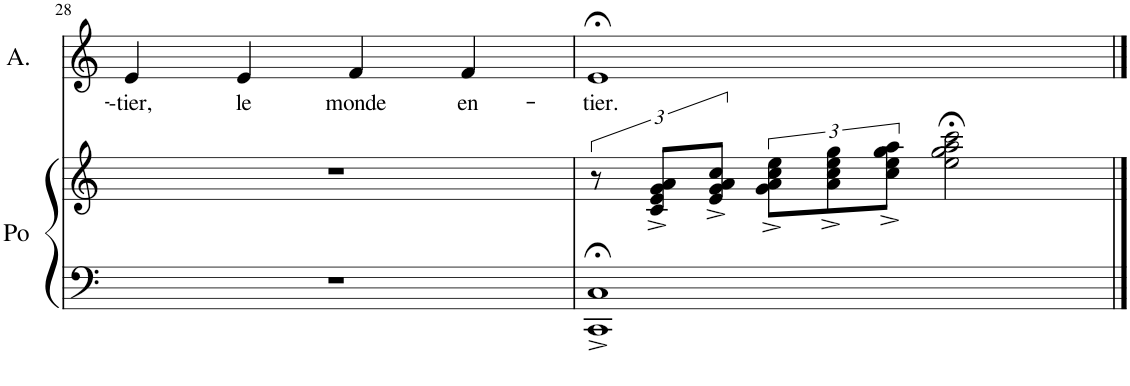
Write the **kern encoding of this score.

**kern	**kern	**kern	**text
*part2	*part2	*part1	*part1
*staff3	*staff2	*staff1	*staff1
*I"Po	*	*I"A.	*
*I'Po	*	*I'A.	*
!!LO:PB:g=z
*clefF4	*clefG2	*clefG2	*
*k[]	*k[]	*k[]	*
*M4/4	*M4/4	*M4/4	*
*met(c)	*met(c)	*met(c)	*
=28	=28	=28	=28
!	!	!	!LO:LY:b
1r	1r	4e/	--tier,
!	!	!	!LO:LY:b
.	.	4e/	le
!	!	!	!LO:LY:b
.	.	4f/	monde
!	!	!	!LO:LY:b
.	.	4f/	en-
=29	=29	=29	=29
!	!	!	!LO:LY:b
1CC;<^ 1C;<^	12r	1e;<	-tier.
.	12c/^ 12e/^ 12g/^ 12a/^L	.	.
.	12e/^ 12g/^ 12a/^ 12cc/^J	.	.
.	12g\^< 12a\^< 12cc\^< 12ee\^<L	.	.
.	12a\^< 12cc\^< 12ee\^< 12gg\^<	.	.
.	12cc\^< 12ee\^< 12gg\^< 12aa\^<J	.	.
.	2ee\;< 2gg\;< 2aa\;< 2ccc\;<	.	.
==	==	==	==
*-	*-	*-	*-
